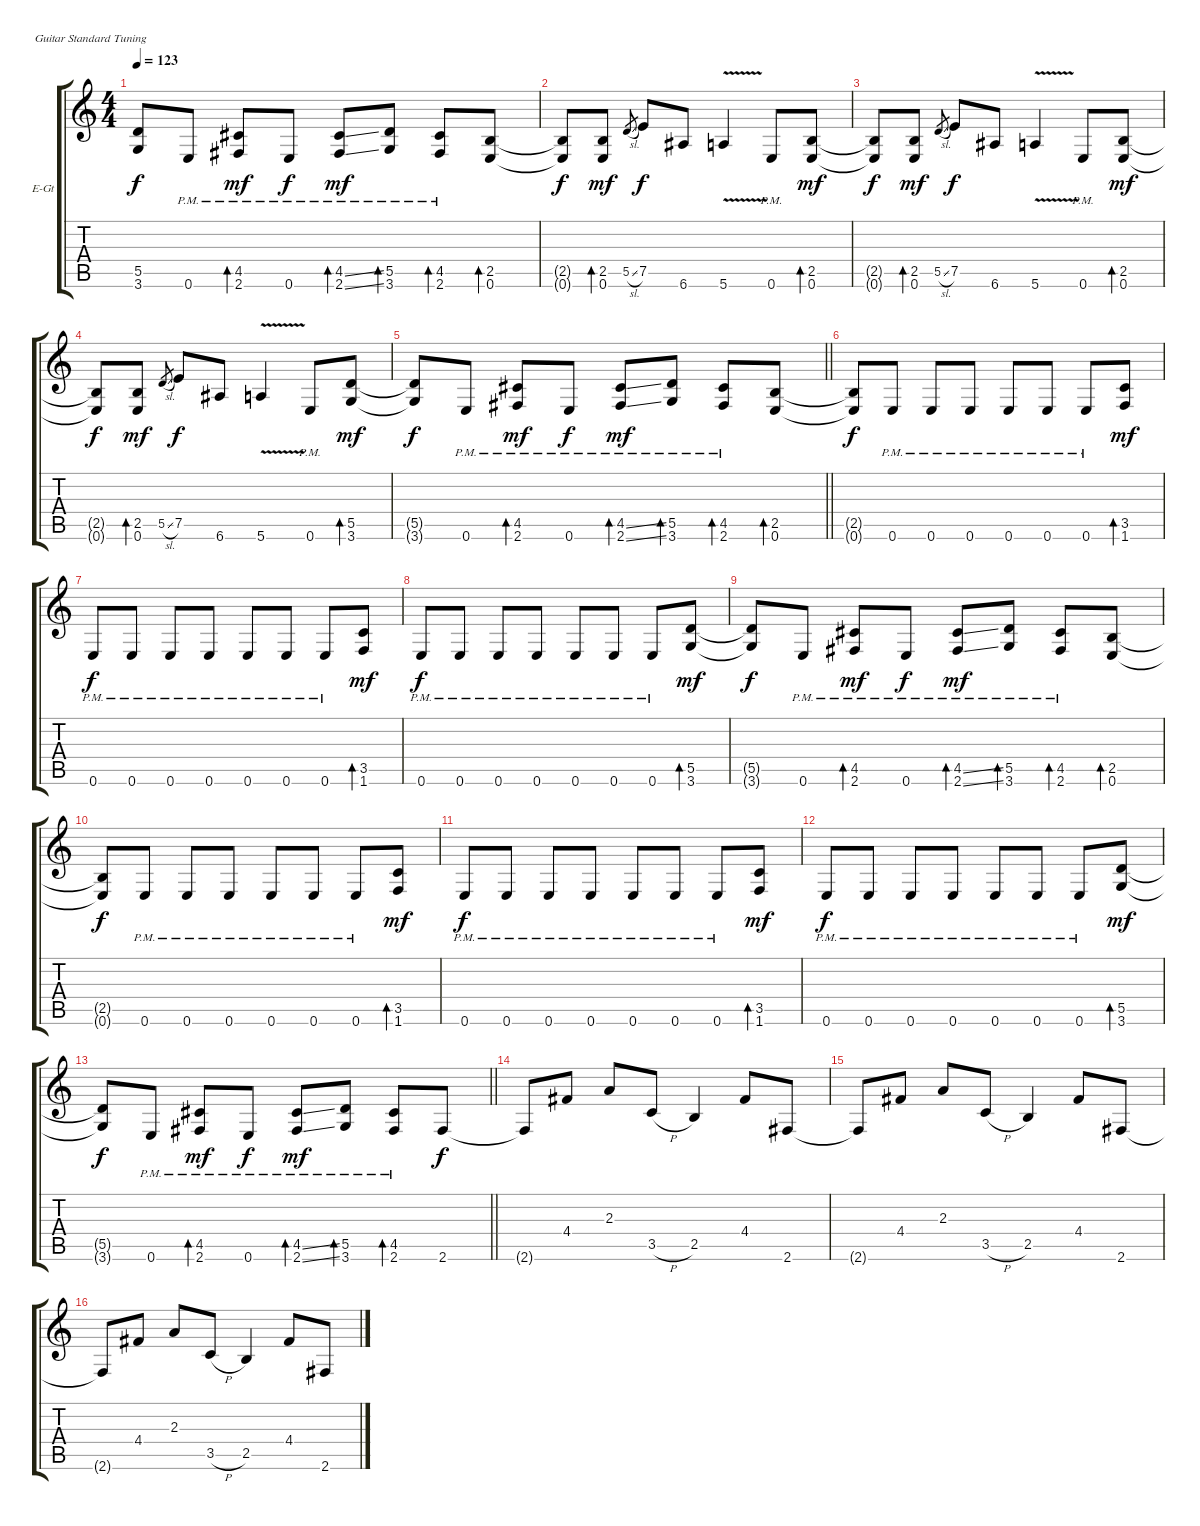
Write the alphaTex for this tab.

\bracketExtendMode groupsimilarinstruments
\firstSystemTrackNameOrientation horizontal
\otherSystemsTrackNameOrientation horizontal
\track ("Electric Guitar" "E-Gt") {instrument distortionguitar}
\staff {score tabs}
\tuning (E4 B3 G3 D3 A2 E2)
\ts (4 4)
\tempo 123
\clef g2
\scale
0.333333
\ks c
(5.5{t} 3.6{t}).8{dy f} 0.6{pm}.8 (4.5 2.6{pm}).8{bd 30 dy mf} 0.6{pm}.8{dy f} (4.5{ss} 2.6{ss pm}).8{bd 30 dy mf} (5.5 3.6{pm}).8{bd 30} (4.5 2.6{pm}).8{bd 30} (2.5 0.6).8{bd 30} |
\scale
0.333333 (2.5{t} 0.6{t}).8{dy f} (2.5 0.6).8{bd 30 dy mf} 5.5{sl}.8{gr} 7.5.8{dy f} 6.6.8 5.6{v}.4 0.6{pm}.8 (2.5 0.6).8{bd 30 dy mf} |
\scale
0.333333 (2.5{t} 0.6{t}).8{dy f} (2.5 0.6).8{bd 30 dy mf} 5.5{sl}.8{gr} 7.5.8{dy f} 6.6.8 5.6{v}.4 0.6{pm}.8 (2.5 0.6).8{bd 30 dy mf} |
\scale
0.333333 (2.5{t} 0.6{t}).8{dy f} (2.5 0.6).8{bd 30 dy mf} 5.5{sl}.8{gr} 7.5.8{dy f} 6.6.8 5.6{v}.4 0.6{pm}.8 (5.5 3.6).8{bd 30 dy mf} |
\scale
0.333333
\barLineRight lightlight
(5.5{t} 3.6{t}).8{dy f} 0.6{pm}.8 (4.5 2.6{pm}).8{bd 30 dy mf} 0.6{pm}.8{dy f} (4.5{ss} 2.6{ss pm}).8{bd 30 dy mf} (5.5 3.6{pm}).8{bd 30} (4.5 2.6{pm}).8{bd 30} (2.5 0.6).8{bd 30} |
\scale
0.333333 (2.5{t} 0.6{t}).8{dy f} 0.6{pm}.8 0.6{pm}.8 0.6{pm}.8 0.6{pm}.8 0.6{pm}.8 0.6{pm}.8 (3.5 1.6).8{bd 30 dy mf} |
\scale
0.333333 0.6{pm}.8{dy f} 0.6{pm}.8 0.6{pm}.8 0.6{pm}.8 0.6{pm}.8 0.6{pm}.8 0.6{pm}.8 (3.5 1.6).8{bd 30 dy mf} |
\scale
0.333333 0.6{pm}.8{dy f} 0.6{pm}.8 0.6{pm}.8 0.6{pm}.8 0.6{pm}.8 0.6{pm}.8 0.6{pm}.8 (5.5 3.6).8{bd 30 dy mf} |
\scale
0.333333 (5.5{t} 3.6{t}).8{dy f} 0.6{pm}.8 (4.5 2.6{pm}).8{bd 30 dy mf} 0.6{pm}.8{dy f} (4.5{ss} 2.6{ss pm}).8{bd 30 dy mf} (5.5 3.6{pm}).8{bd 30} (4.5 2.6{pm}).8{bd 30} (2.5 0.6).8{bd 30} |
\scale
0.333333 (2.5{t} 0.6{t}).8{dy f} 0.6{pm}.8 0.6{pm}.8 0.6{pm}.8 0.6{pm}.8 0.6{pm}.8 0.6{pm}.8 (3.5 1.6).8{bd 30 dy mf} |
\scale
0.333333 0.6{pm}.8{dy f} 0.6{pm}.8 0.6{pm}.8 0.6{pm}.8 0.6{pm}.8 0.6{pm}.8 0.6{pm}.8 (3.5 1.6).8{bd 30 dy mf} |
\scale
0.333333 0.6{pm}.8{dy f} 0.6{pm}.8 0.6{pm}.8 0.6{pm}.8 0.6{pm}.8 0.6{pm}.8 0.6{pm}.8 (5.5 3.6).8{bd 30 dy mf} |
\scale
0.333333
\barLineRight lightlight
(5.5{t} 3.6{t}).8{dy f} 0.6{pm}.8 (4.5 2.6{pm}).8{bd 30 dy mf} 0.6{pm}.8{dy f} (4.5{ss} 2.6{ss pm}).8{bd 30 dy mf} (5.5 3.6{pm}).8{bd 30} (4.5 2.6{pm}).8{bd 30} 2.6.8{dy f} |
\scale
0.333333 2.6{t}.8 4.4.8 2.3.8 3.5{h}.8 2.5.4 4.4.8 2.6.8 |
\scale
0.333333 2.6{t}.8 4.4.8 2.3.8 3.5{h}.8 2.5.4 4.4.8 2.6.8 |
\scale
0.333333 2.6{t}.8 4.4.8 2.3.8 3.5{h}.8 2.5.4 4.4.8 2.6.8
